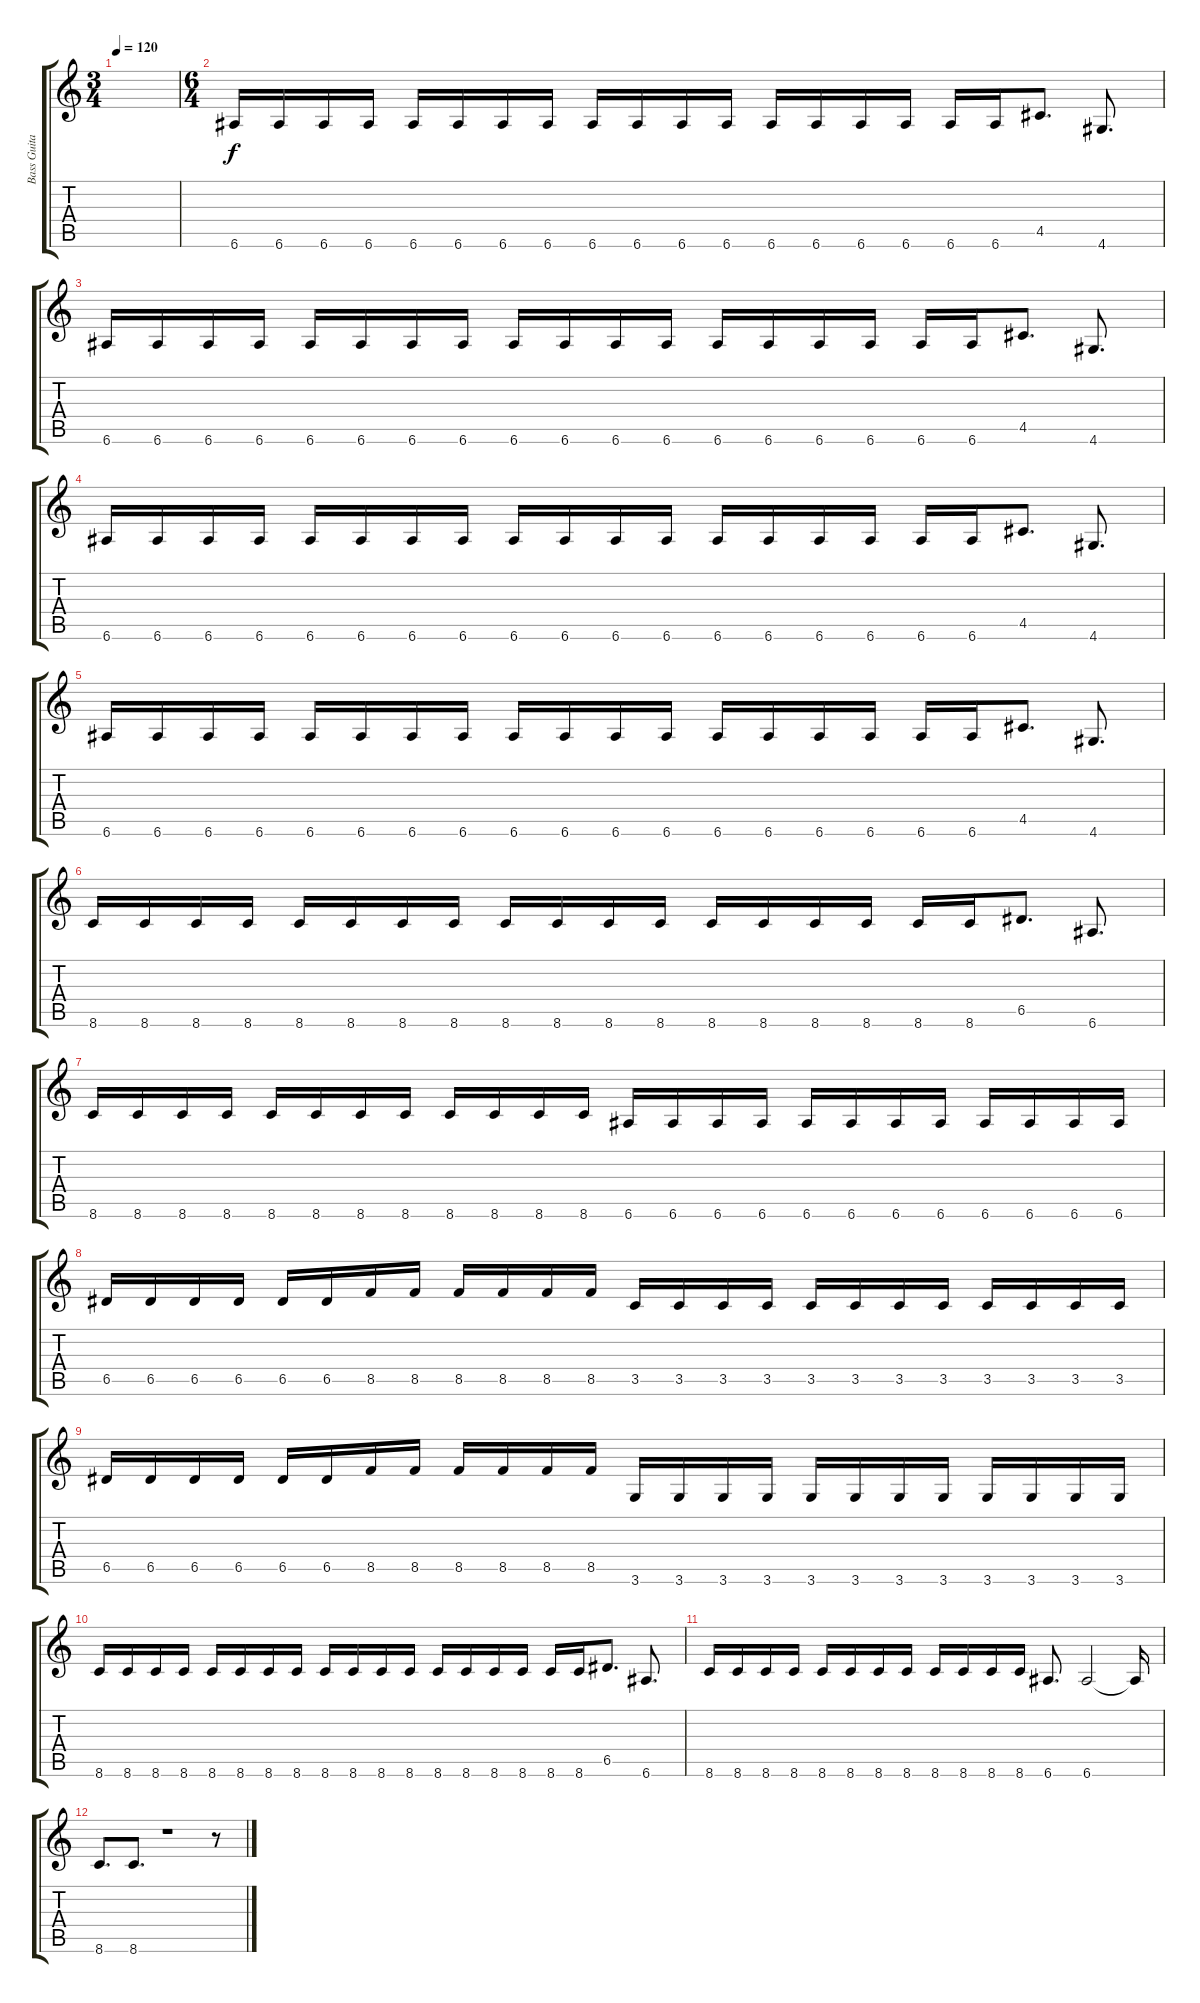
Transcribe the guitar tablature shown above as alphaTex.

\track ("Bass Guitar" "Bass Guita") {instrument electricbassfinger}
\staff {score tabs}
\tuning (E4 B3 G3 D3 A2 E2) {hide}
\ts (3 4)
\tempo 120
\clef g2
\ks c
|
\ts (6 4)
6.6.16 6.6.16 6.6.16 6.6.16 6.6.16 6.6.16 6.6.16 6.6.16 6.6.16 6.6.16 6.6.16 6.6.16 6.6.16 6.6.16 6.6.16 6.6.16 6.6.16 6.6.16 4.5.8{d} 4.6.8{d} |
6.6.16 6.6.16 6.6.16 6.6.16 6.6.16 6.6.16 6.6.16 6.6.16 6.6.16 6.6.16 6.6.16 6.6.16 6.6.16 6.6.16 6.6.16 6.6.16 6.6.16 6.6.16 4.5.8{d} 4.6.8{d} |
6.6.16 6.6.16 6.6.16 6.6.16 6.6.16 6.6.16 6.6.16 6.6.16 6.6.16 6.6.16 6.6.16 6.6.16 6.6.16 6.6.16 6.6.16 6.6.16 6.6.16 6.6.16 4.5.8{d} 4.6.8{d} |
6.6.16 6.6.16 6.6.16 6.6.16 6.6.16 6.6.16 6.6.16 6.6.16 6.6.16 6.6.16 6.6.16 6.6.16 6.6.16 6.6.16 6.6.16 6.6.16 6.6.16 6.6.16 4.5.8{d} 4.6.8{d} |
8.6.16 8.6.16 8.6.16 8.6.16 8.6.16 8.6.16 8.6.16 8.6.16 8.6.16 8.6.16 8.6.16 8.6.16 8.6.16 8.6.16 8.6.16 8.6.16 8.6.16 8.6.16 6.5.8{d} 6.6.8{d} |
8.6.16 8.6.16 8.6.16 8.6.16 8.6.16 8.6.16 8.6.16 8.6.16 8.6.16 8.6.16 8.6.16 8.6.16 6.6.16 6.6.16 6.6.16 6.6.16 6.6.16 6.6.16 6.6.16 6.6.16 6.6.16 6.6.16 6.6.16 6.6.16 |
6.5.16 6.5.16 6.5.16 6.5.16 6.5.16 6.5.16 8.5.16 8.5.16 8.5.16 8.5.16 8.5.16 8.5.16 3.5.16 3.5.16 3.5.16 3.5.16 3.5.16 3.5.16 3.5.16 3.5.16 3.5.16 3.5.16 3.5.16 3.5.16 |
6.5.16 6.5.16 6.5.16 6.5.16 6.5.16 6.5.16 8.5.16 8.5.16 8.5.16 8.5.16 8.5.16 8.5.16 3.6.16 3.6.16 3.6.16 3.6.16 3.6.16 3.6.16 3.6.16 3.6.16 3.6.16 3.6.16 3.6.16 3.6.16 |
8.6.16 8.6.16 8.6.16 8.6.16 8.6.16 8.6.16 8.6.16 8.6.16 8.6.16 8.6.16 8.6.16 8.6.16 8.6.16 8.6.16 8.6.16 8.6.16 8.6.16 8.6.16 6.5.8{d} 6.6.8{d} |
8.6.16 8.6.16 8.6.16 8.6.16 8.6.16 8.6.16 8.6.16 8.6.16 8.6.16 8.6.16 8.6.16 8.6.16 6.6.8{d} 6.6.2 6.6{t}.16 |
8.6.8{d} 8.6.8{d} r.1 r.8
